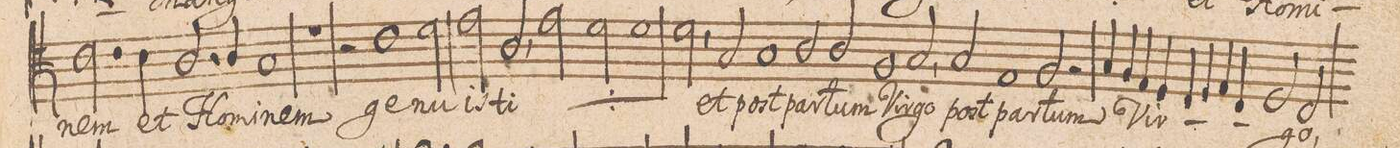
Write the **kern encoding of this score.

**kern	**text
*I"TENOR.	*
*clefC4	*
*k[]	*
*met(c|)	*
*M2/1	*
2.c\	-nem
4B\	et
=37-	=37-
2.A/	Ho-
4A/	-mi-
1G/	-nem
=38-	=38-
1r	.
2r	.
1c\	ge-
=39-	=39-
2d\	-nu-
2e\	-i-
2A,</	-sti
=40-	=40-
*	*ij
2e\	ge-
2d\	-nu-
1d\	-i-
=41-	=41-
2d,<\	-sti
*	*Xij
2G/	et
1G/	post
=42-	=42-
2A/	par-
2A/	-tum
1Fny/	Vir-
=43-	=43-
2G,</	-go
2G/	post
1E/	par-
=44-	=44-
2F/	-tum
2r	.
4G/	Vir-
4F/	.
4E/	.
4D/	.
=45-	=45-
4C/	.
4D/	.
4E/	.
4C/	.
2D/	.
2C/	-go,
=46-	=46-
*-	*-
